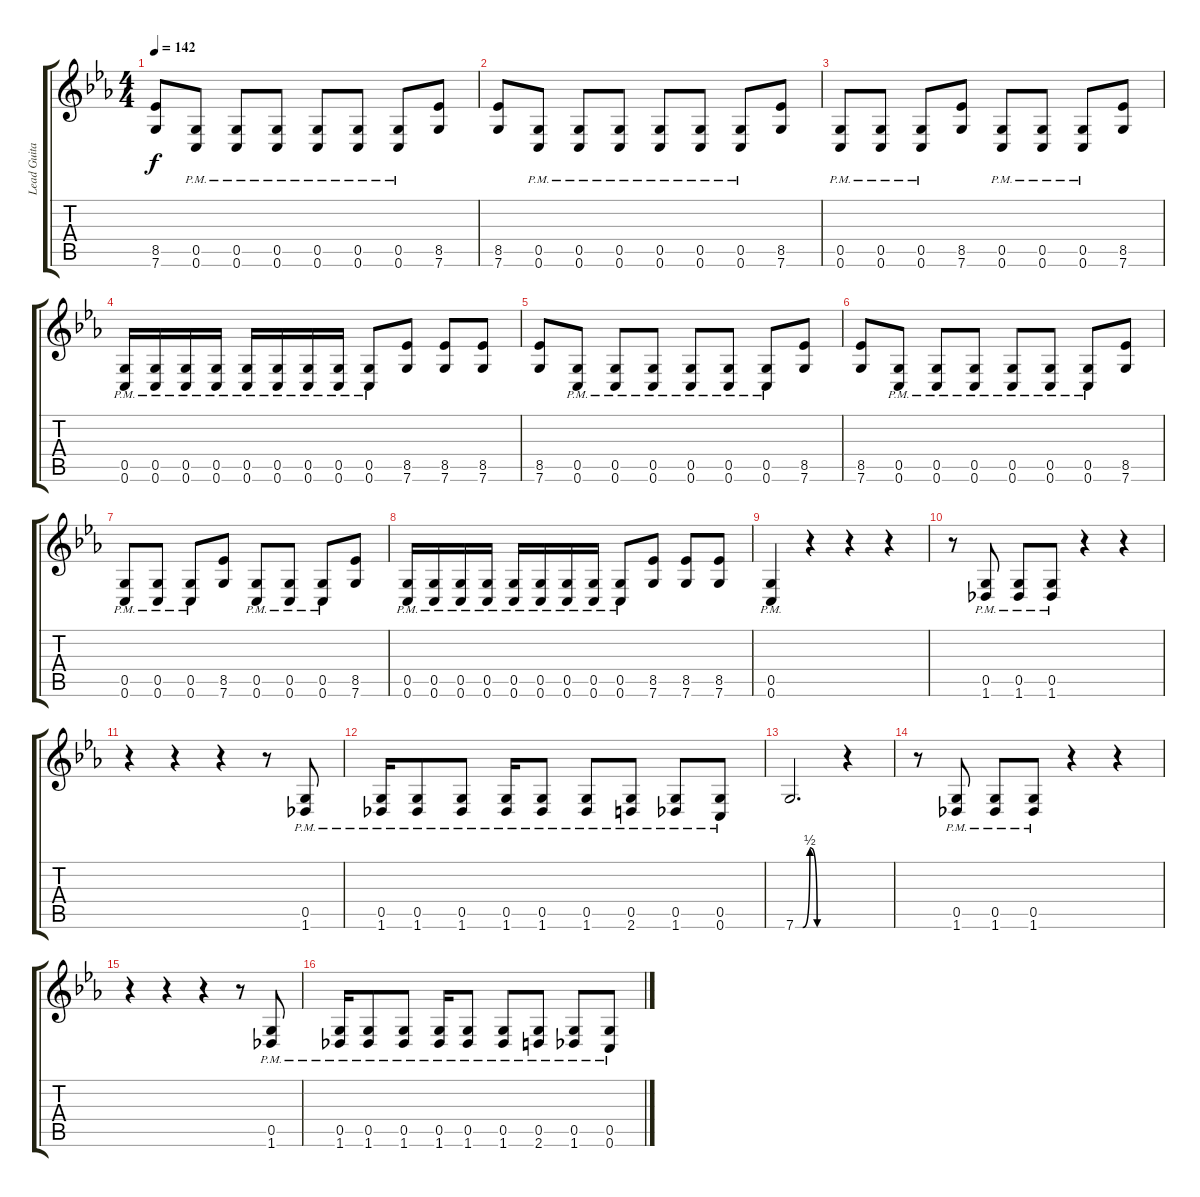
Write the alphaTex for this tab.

\track ("Lead Guitar" "Lead Guita") {instrument distortionguitar}
\staff {score tabs}
\tuning (D4 A3 F3 C3 G2 C2) {hide}
\ts (4 4)
\tempo 142
\clef g2
\ks cminor
(8.5 7.6).8{dy f} (0.5{pm} 0.6{pm}).8 (0.5{pm} 0.6{pm}).8 (0.5{pm} 0.6{pm}).8 (0.5{pm} 0.6{pm}).8 (0.5{pm} 0.6{pm}).8 (0.5{pm} 0.6{pm}).8 (8.5 7.6).8 |
(8.5 7.6).8 (0.5{pm} 0.6{pm}).8 (0.5{pm} 0.6{pm}).8 (0.5{pm} 0.6{pm}).8 (0.5{pm} 0.6{pm}).8 (0.5{pm} 0.6{pm}).8 (0.5{pm} 0.6{pm}).8 (8.5 7.6).8 |
(0.5{pm} 0.6{pm}).8 (0.5{pm} 0.6{pm}).8 (0.5{pm} 0.6{pm}).8 (8.5 7.6).8 (0.5{pm} 0.6{pm}).8 (0.5{pm} 0.6{pm}).8 (0.5{pm} 0.6{pm}).8 (8.5 7.6).8 |
(0.5{pm} 0.6{pm}).16 (0.5{pm} 0.6{pm}).16 (0.5{pm} 0.6{pm}).16 (0.5{pm} 0.6{pm}).16 (0.5{pm} 0.6{pm}).16 (0.5{pm} 0.6{pm}).16 (0.5{pm} 0.6{pm}).16 (0.5{pm} 0.6{pm}).16 (0.5{pm} 0.6{pm}).8 (8.5 7.6).8 (8.5 7.6).8 (8.5 7.6).8 |
(8.5 7.6).8 (0.5{pm} 0.6{pm}).8 (0.5{pm} 0.6{pm}).8 (0.5{pm} 0.6{pm}).8 (0.5{pm} 0.6{pm}).8 (0.5{pm} 0.6{pm}).8 (0.5{pm} 0.6{pm}).8 (8.5 7.6).8 |
(8.5 7.6).8 (0.5{pm} 0.6{pm}).8 (0.5{pm} 0.6{pm}).8 (0.5{pm} 0.6{pm}).8 (0.5{pm} 0.6{pm}).8 (0.5{pm} 0.6{pm}).8 (0.5{pm} 0.6{pm}).8 (8.5 7.6).8 |
(0.5{pm} 0.6{pm}).8 (0.5{pm} 0.6{pm}).8 (0.5{pm} 0.6{pm}).8 (8.5 7.6).8 (0.5{pm} 0.6{pm}).8 (0.5{pm} 0.6{pm}).8 (0.5{pm} 0.6{pm}).8 (8.5 7.6).8 |
(0.5{pm} 0.6{pm}).16 (0.5{pm} 0.6{pm}).16 (0.5{pm} 0.6{pm}).16 (0.5{pm} 0.6{pm}).16 (0.5{pm} 0.6{pm}).16 (0.5{pm} 0.6{pm}).16 (0.5{pm} 0.6{pm}).16 (0.5{pm} 0.6{pm}).16 (0.5{pm} 0.6{pm}).8 (8.5 7.6).8 (8.5 7.6).8 (8.5 7.6).8 |
(0.5{pm} 0.6{pm}).4 r.4 r.4 r.4 |
r.8 (0.5{pm} 1.6{pm}).8 (0.5{pm} 1.6{pm}).8 (0.5{pm} 1.6{pm}).8 r.4 r.4 |
r.4 r.4 r.4 r.8 (0.5{pm} 1.6{pm}).8 |
(0.5{pm} 1.6{pm}).16 (0.5{pm} 1.6{pm}).8 (0.5{pm} 1.6{pm}).8 (0.5{pm} 1.6{pm}).16 (0.5{pm} 1.6{pm}).8 (0.5{pm} 1.6{pm}).8 (0.5{pm} 2.6{pm}).8 (0.5{pm} 1.6{pm}).8 (0.5{pm} 0.6{pm}).8 |
7.6{be (custom 0 0 10 0 20 2 30 0 60 0)}.2{d} r.4 |
r.8 (0.5{pm} 1.6{pm}).8 (0.5{pm} 1.6{pm}).8 (0.5{pm} 1.6{pm}).8 r.4 r.4 |
r.4 r.4 r.4 r.8 (0.5{pm} 1.6{pm}).8 |
(0.5{pm} 1.6{pm}).16 (0.5{pm} 1.6{pm}).8 (0.5{pm} 1.6{pm}).8 (0.5{pm} 1.6{pm}).16 (0.5{pm} 1.6{pm}).8 (0.5{pm} 1.6{pm}).8 (0.5{pm} 2.6{pm}).8 (0.5{pm} 1.6{pm}).8 (0.5{pm} 0.6{pm}).8
